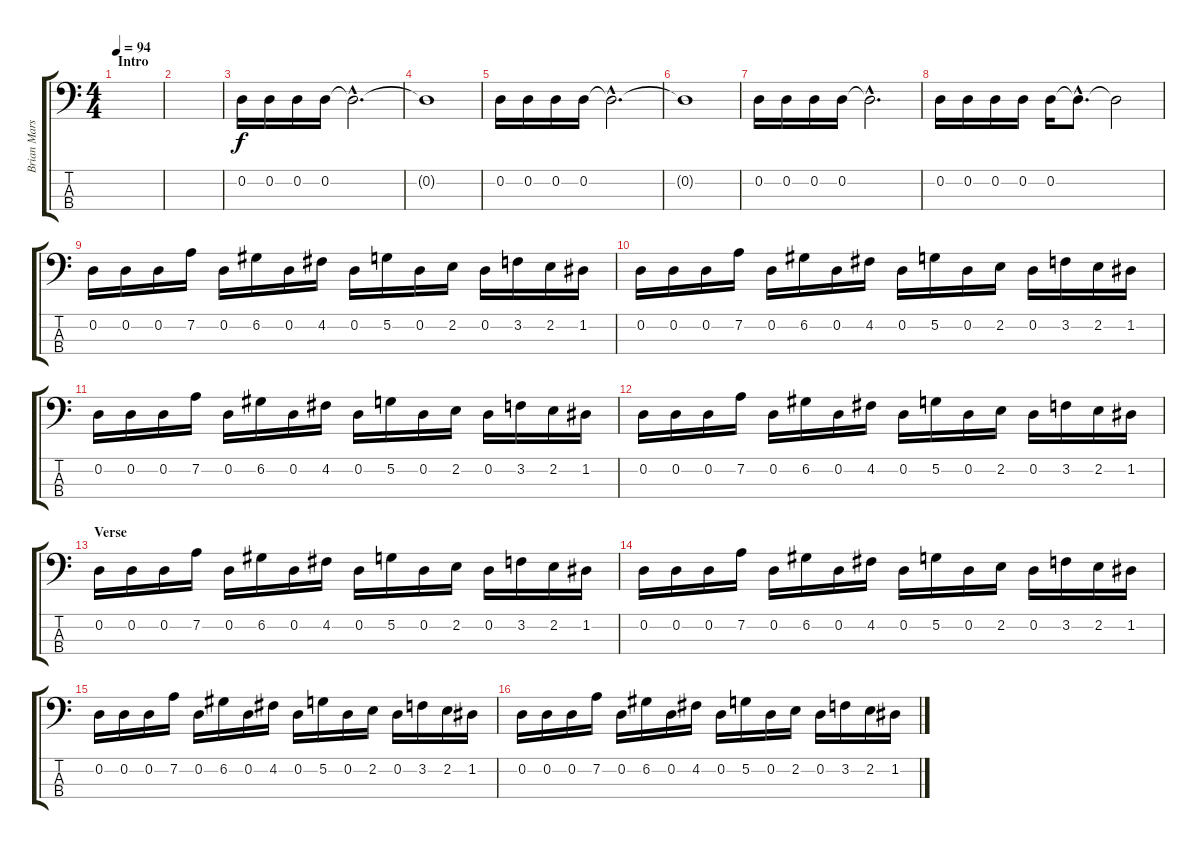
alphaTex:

\track ("Brian Marshall" "Brian Mars") {instrument electricbasspick}
\staff {score tabs}
\tuning (G2 D2 A1 D1) {hide}
\ts (4 4)
\section ("" "Intro")
\tempo 94
\clef f4
\ks c
|
|
0.2.16 0.2.16 0.2.16 0.2.16 0.2{hac t}.2{d} |
0.2{t}.1 |
0.2.16 0.2.16 0.2.16 0.2.16 0.2{hac t}.2{d} |
0.2{t}.1 |
0.2.16 0.2.16 0.2.16 0.2.16 0.2{hac t}.2{d} |
0.2.16 0.2.16 0.2.16 0.2.16 0.2.16 0.2{hac t}.8{d} 0.2{t}.2 |
0.2.16 0.2.16 0.2.16 7.2.16 0.2.16 6.2.16 0.2.16 4.2.16 0.2.16 5.2.16 0.2.16 2.2.16 0.2.16 3.2.16 2.2.16 1.2.16 |
0.2.16 0.2.16 0.2.16 7.2.16 0.2.16 6.2.16 0.2.16 4.2.16 0.2.16 5.2.16 0.2.16 2.2.16 0.2.16 3.2.16 2.2.16 1.2.16 |
0.2.16 0.2.16 0.2.16 7.2.16 0.2.16 6.2.16 0.2.16 4.2.16 0.2.16 5.2.16 0.2.16 2.2.16 0.2.16 3.2.16 2.2.16 1.2.16 |
0.2.16 0.2.16 0.2.16 7.2.16 0.2.16 6.2.16 0.2.16 4.2.16 0.2.16 5.2.16 0.2.16 2.2.16 0.2.16 3.2.16 2.2.16 1.2.16 |
\section ("" "Verse")
0.2.16 0.2.16 0.2.16 7.2.16 0.2.16 6.2.16 0.2.16 4.2.16 0.2.16 5.2.16 0.2.16 2.2.16 0.2.16 3.2.16 2.2.16 1.2.16 |
0.2.16 0.2.16 0.2.16 7.2.16 0.2.16 6.2.16 0.2.16 4.2.16 0.2.16 5.2.16 0.2.16 2.2.16 0.2.16 3.2.16 2.2.16 1.2.16 |
0.2.16 0.2.16 0.2.16 7.2.16 0.2.16 6.2.16 0.2.16 4.2.16 0.2.16 5.2.16 0.2.16 2.2.16 0.2.16 3.2.16 2.2.16 1.2.16 |
0.2.16 0.2.16 0.2.16 7.2.16 0.2.16 6.2.16 0.2.16 4.2.16 0.2.16 5.2.16 0.2.16 2.2.16 0.2.16 3.2.16 2.2.16 1.2.16
